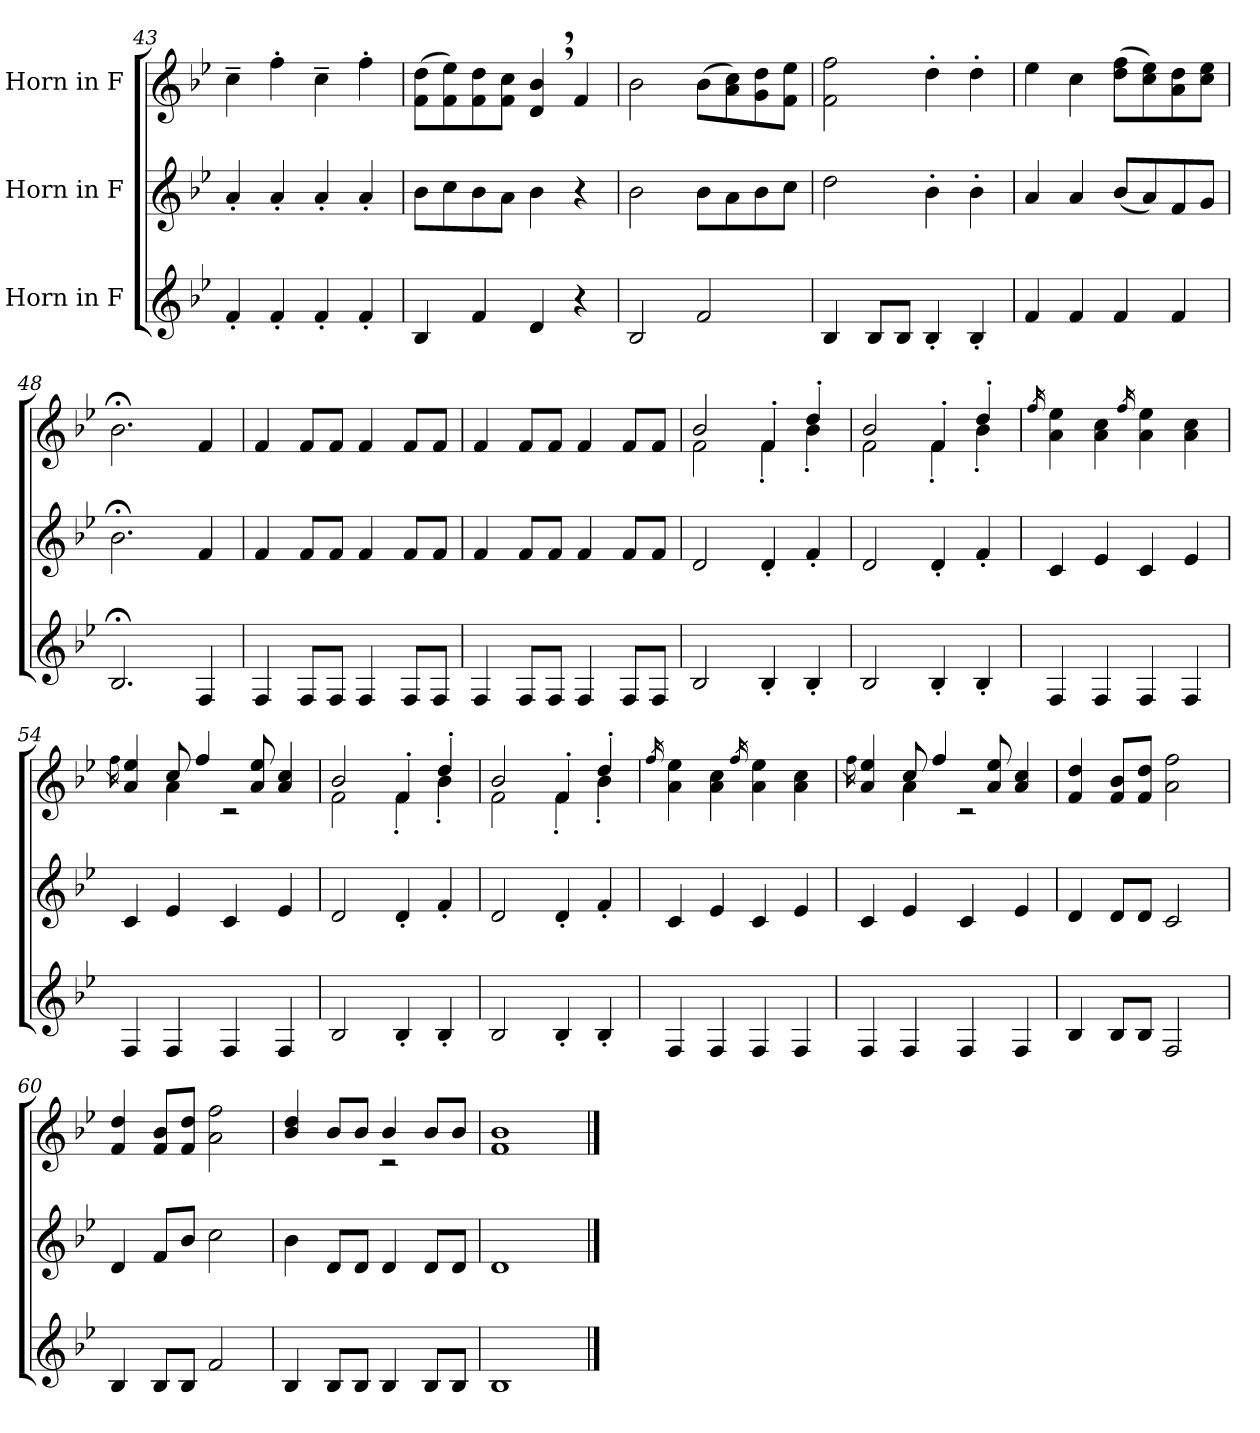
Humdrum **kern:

**kern	**kern	**kern
*part3	*part2	*part1
*staff3	*staff2	*staff1
*I"Horn in F	*I"Horn in F	*I"Horn in F
*clefG2	*clefG2	*clefG2
*ITrd4c7	*ITrd4c7	*ITrd4c7
*k[b-e-a-]	*k[b-e-a-]	*k[b-e-a-]
=43	=43	=43
4B-'/	4d'/	4f~\
4B-'/	4d'/	4b-'\
4B-'/	4d'/	4f~\
4B-'/	4d'/	4b-'\
!!LO:LB:g=z
=44	=44	=44
4E-/	8e-\L	(8B-\ 8g\L
.	8f\	8B-\ 8a-\)
4B-/	8e-\	8B-\ 8g\
.	8d\J	8B-\ 8f\J
4G/	4e-\	4G/, 4e-/,
4r	4r	4B-/
=45	=45	=45
2E-/	2e-\	2e-\
2B-/	8e-\L	(8e-\L
.	8d\	8d\ 8f\)
.	8e-\	8c\ 8g\
.	8f\J	8B-\ 8a-\J
=46	=46	=46
4E-/	2g\	2B-\ 2b-\
8E-/L	.	.
8E-/J	.	.
4E-'/	4e-'\	4g'\
4E-'/	4e-'\	4g'\
=47	=47	=47
4B-/	4d/	4a-\
4B-/	4d/	4f\
4B-/	(8e-/L	(8g\ 8b-\L
.	8d/)	8f\ 8a-\)
4B-/	8B-/	8d\ 8g\
.	8c/J	8f\ 8a-\J
=48	=48	=48
2.E-;</	2.e-;<\	2.e-;<\
4BB-/	4B-/	4B-/
!!LO:PB:g=z
=49	=49	=49
4BB-/	4B-/	4B-/
8BB-/L	8B-/L	8B-/L
8BB-/J	8B-/J	8B-/J
4BB-/	4B-/	4B-/
8BB-/L	8B-/L	8B-/L
8BB-/J	8B-/J	8B-/J
=50	=50	=50
4BB-/	4B-/	4B-/
8BB-/L	8B-/L	8B-/L
8BB-/J	8B-/J	8B-/J
4BB-/	4B-/	4B-/
8BB-/L	8B-/L	8B-/L
8BB-/J	8B-/J	8B-/J
=51	=51	=51
*	*	*^
2E-/	2G/	2e-/	2B-\
4E-'/	4G'/	4B-'/	4B-'\
4E-'/	4B-'/	4g'/	4e-'\
=52	=52	=52	=52
2E-/	2G/	2e-/	2B-\
4E-'/	4G'/	4B-'/	4B-'\
4E-'/	4B-'/	4g'/	4e-'\
*	*	*v	*v
!!LO:LB:g=z
=53	=53	=53
.	.	16qb-/
4BB-/	4F/	4d\ 4a-\
4BB-/	4A-/	4d\ 4f\
.	.	16qb-/
4BB-/	4F/	4d\ 4a-\
4BB-/	4A-/	4d\ 4f\
=54	=54	=54
.	.	16qb-\
*	*	*^
4BB-/	4F/	4d/ 4a-/	4ryy
4BB-/	4A-/	8f/	4d\
.	.	4b-/	.
4BB-/	4F/	.	2r
.	.	8d/ 8a-/	.
4BB-/	4A-/	4d/ 4f/	.
=55	=55	=55	=55
2E-/	2G/	2e-/	2B-\
4E-'/	4G'/	4B-'/	4B-'\
4E-'/	4B-'/	4g'/	4e-'\
=56	=56	=56	=56
2E-/	2G/	2e-/	2B-\
4E-'/	4G'/	4B-'/	4B-'\
4E-'/	4B-'/	4g'/	4e-'\
*	*	*v	*v
!!LO:LB:g=z
=57	=57	=57
.	.	16qb-/
4BB-/	4F/	4d\ 4a-\
4BB-/	4A-/	4d\ 4f\
.	.	16qb-/
4BB-/	4F/	4d\ 4a-\
4BB-/	4A-/	4d\ 4f\
=58	=58	=58
.	.	16qb-\
*	*	*^
4BB-/	4F/	4d/ 4a-/	4ryy
4BB-/	4A-/	8f/	4d\
.	.	4b-/	.
4BB-/	4F/	.	2r
.	.	8d/ 8a-/	.
4BB-/	4A-/	4d/ 4f/	.
*	*	*v	*v
=59	=59	=59
4E-/	4G/	4B-/ 4g/
8E-/L	8G/L	8B-/ 8e-/L
8E-/J	8G/J	8B-/ 8g/J
2BB-/	2F/	2d\ 2b-\
=60	=60	=60
4E-/	4G/	4B-/ 4g/
8E-/L	8B-/L	8B-/ 8e-/L
8E-/J	8e-/J	8B-/ 8g/J
2B-/	2f\	2d\ 2b-\
!!LO:LB:g=z
=61	=61	=61
*	*	*^
4E-/	4e-\	4e-/ 4g/	2ryy
8E-/L	8G/L	8e-/L	.
8E-/J	8G/J	8e-/J	.
4E-/	4G/	4e-/	2r
8E-/L	8G/L	8e-/L	.
8E-/J	8G/J	8e-/J	.
*	*	*v	*v
=62	=62	=62
1E-	1G	1B- 1e-
==	==	==
*-	*-	*-
